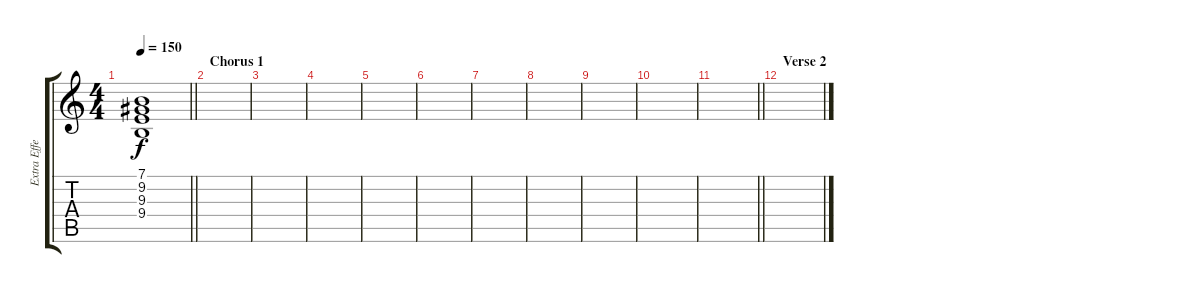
\track ("Extra Effects" "Extra Effe") {instrument pad1newage}
\staff {score tabs}
\tuning (E4 B3 G3 D3 A2 E2) {hide}
\ts (4 4)
\tempo 150
\clef g2
\barLineRight lightlight
\ks c
(7.1{t} 9.2{t} 9.3{t} 9.4{t}).1{dy f} |
\section ("" "Chorus 1")
|
|
|
|
|
|
|
|
|
\barLineRight lightlight
|
\section ("" "Verse 2")
